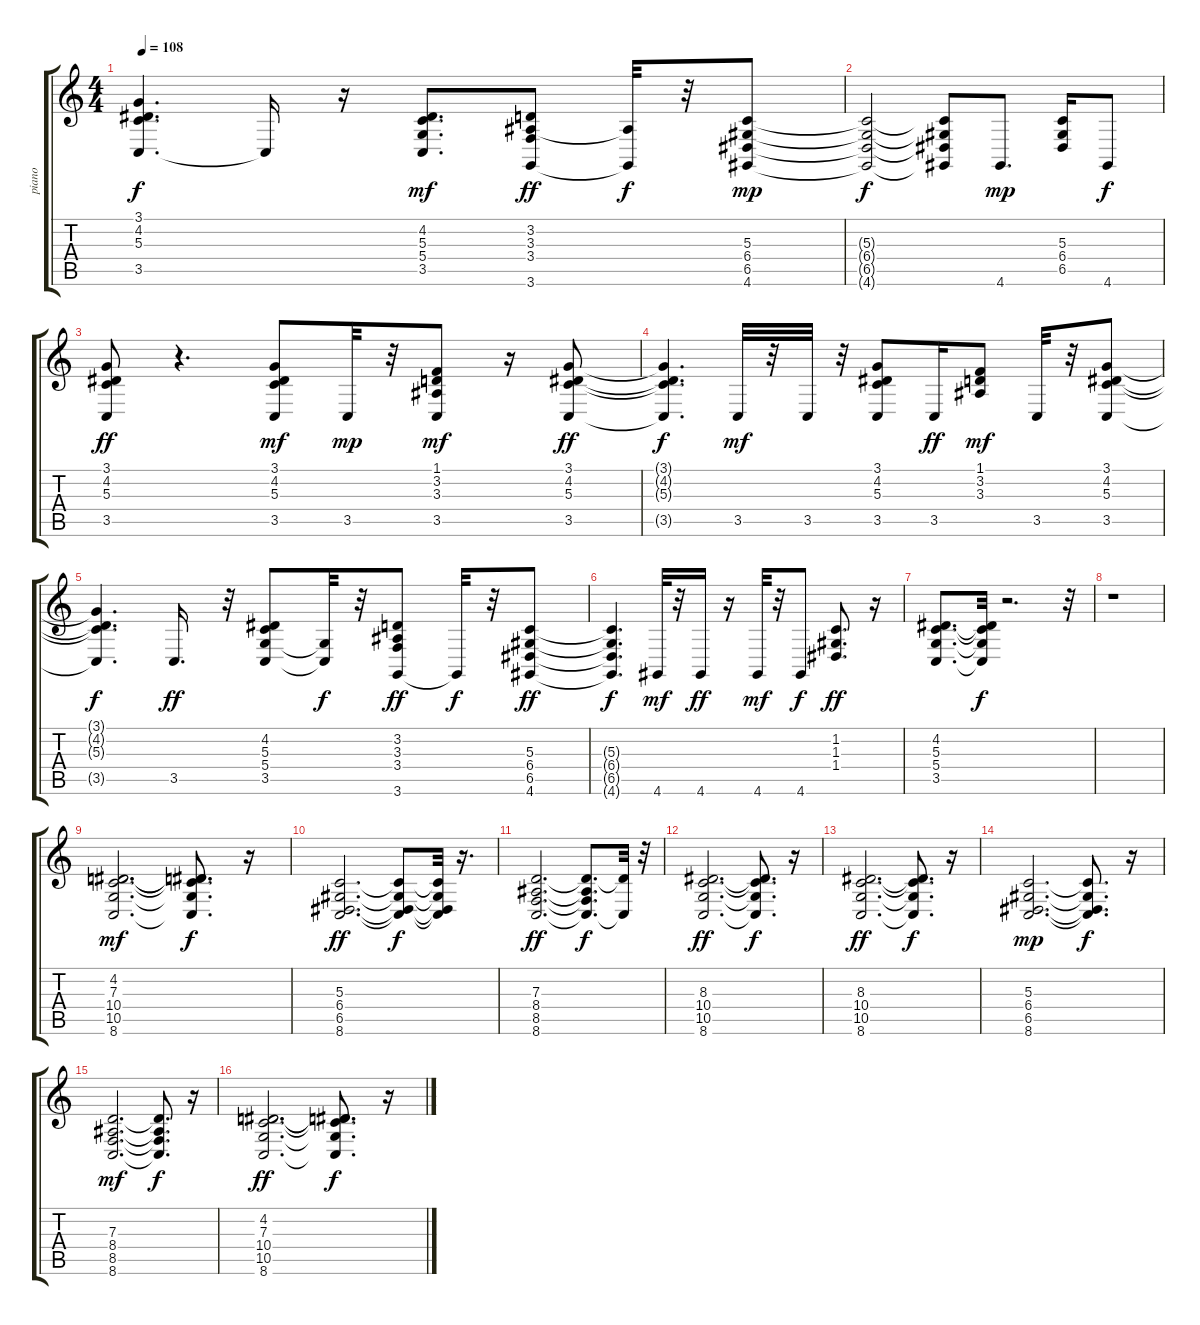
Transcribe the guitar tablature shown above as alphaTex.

\track ("piano   " "piano   ") {instrument brightacousticpiano}
\staff {score tabs}
\tuning (E4 B3 G3 D3 A2 E2) {hide}
\ts (4 4)
\tempo 108
\clef g2
\ks c
(3.1{t} 4.2{t} 5.3{t} 3.5{t}).4{d dy f} 3.5{t}.16 r.16 (4.2 5.3 5.4 3.5).8{d dy mf} (3.2 3.3 3.4 3.6).8{dy ff} (3.3{t} 3.6{t}).32{dy f} r.32 (5.3 6.4 6.5 4.6).8{dy mp} |
(5.3{t} 6.4{t} 6.5{t} 4.6{t}).2{dy f} (5.3{t} 6.4{t} 6.5{t} 4.6{t}).8 4.6.8{d dy mp} (5.3 6.4 6.5).16 4.6.8{dy f} |
(3.1 4.2 5.3 3.5).8{dy ff} r.4{d} (3.1 4.2 5.3 3.5).8{dy mf} 3.5.32{dy mp} r.32 (1.1 3.2 3.3 3.5).8{dy mf} r.16 (3.1 4.2 5.3 3.5).8{dy ff} |
(3.1{t} 4.2{t} 5.3{t} 3.5{t}).4{d dy f} 3.5.32{dy mf} r.32 3.5.32 r.32 (3.1 4.2 5.3 3.5).8 3.5.16{dy ff} (1.1 3.2 3.3).8{dy mf} 3.5.32 r.32 (3.1 4.2 5.3 3.5).8 |
(3.1{t} 4.2{t} 5.3{t} 3.5{t}).4{d dy f} 3.5.16{d dy ff} r.32 (4.2 5.3 5.4 3.5).8 (5.4{t} 3.5{t}).32{dy f} r.32 (3.2 3.3 3.4 3.6).8{dy ff} 3.6{t}.32{dy f} r.32 (5.3 6.4 6.5 4.6).8{dy ff} |
(5.3{t} 6.4{t} 6.5{t} 4.6{t}).4{d dy f} 4.6.32{dy mf} r.32 4.6.16{dy ff} r.16 4.6.32{dy mf} r.32 4.6.8{dy f} (1.2 1.3 1.4).8{d dy ff} r.16 |
(4.2 5.3 5.4 3.5).8{d} (4.2{t} 5.3{t} 5.4{t} 3.5{t}).32{dy f} r.2{d} r.32 |
r.1 |
(4.2 7.3 10.4 10.5 8.6).2{d dy mf} (4.2{t} 7.3{t} 10.4{t} 10.5{t} 8.6{t}).8{d dy f} r.16 |
(5.3 6.4 6.5 8.6).2{d dy ff} (5.3{t} 6.4{t} 6.5{t} 8.6{t}).8{dy f} (5.3{t} 6.4{t} 6.5{t} 8.6{t}).32 r.16{d} |
(7.3 8.4 8.5 8.6).2{d dy ff} (7.3{t} 8.4{t} 8.5{t} 8.6{t}).8{d dy f} (7.3{t} 8.6{t}).32 r.32 |
(8.3 10.4 10.5 8.6).2{d dy ff} (8.3{t} 10.4{t} 10.5{t} 8.6{t}).8{d dy f} r.16 |
(8.3 10.4 10.5 8.6).2{d dy ff} (8.3{t} 10.4{t} 10.5{t} 8.6{t}).8{d dy f} r.16 |
(5.3 6.4 6.5 8.6).2{d dy mp} (5.3{t} 6.4{t} 6.5{t} 8.6{t}).8{d dy f} r.16 |
(7.3 8.4 8.5 8.6).2{d dy mf} (7.3{t} 8.4{t} 8.5{t} 8.6{t}).8{d dy f} r.16 |
(4.2 7.3 10.4 10.5 8.6).2{d dy ff} (4.2{t} 7.3{t} 10.4{t} 10.5{t} 8.6{t}).8{d dy f} r.16
